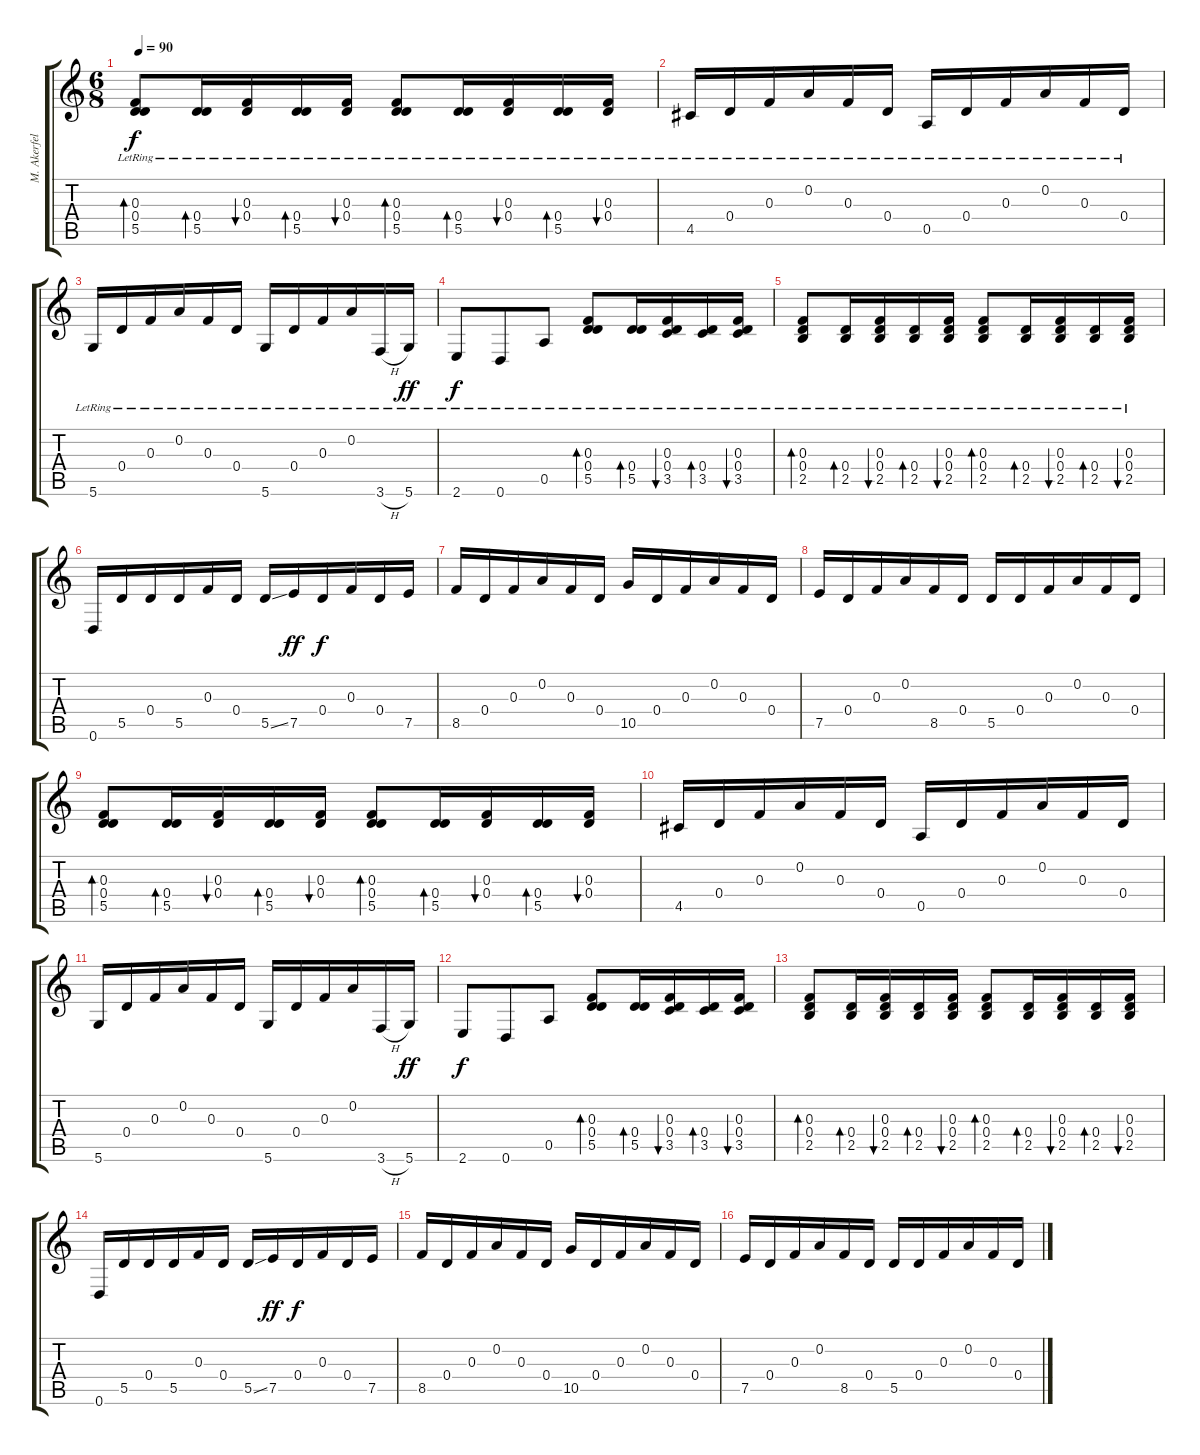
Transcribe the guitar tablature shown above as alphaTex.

\track ("M. Akerfeldt (Acoustic)" "M. Akerfel") {instrument acousticguitarsteel}
\staff {score tabs}
\tuning (E4 A3 F3 D3 A2 D2) {hide}
\ts (6 8)
\tempo 90
\clef g2
\ks c
(0.3{lr} 0.4{lr} 5.5{lr}).8{bd 60 dy f} (0.4{lr} 5.5{lr}).16{bd 60} (0.3{lr} 0.4{lr}).16{bu 60} (0.4{lr} 5.5{lr}).16{bd 60} (0.3{lr} 0.4{lr}).16{bu 60} (0.3{lr} 0.4{lr} 5.5{lr}).8{bd 60} (0.4{lr} 5.5{lr}).16{bd 60} (0.3{lr} 0.4{lr}).16{bu 60} (0.4{lr} 5.5{lr}).16{bd 60} (0.3{lr} 0.4{lr}).16{bu 60} |
4.5{lr}.16 0.4{lr}.16 0.3{lr}.16 0.2{lr}.16 0.3{lr}.16 0.4{lr}.16 0.5{lr}.16 0.4{lr}.16 0.3{lr}.16 0.2{lr}.16 0.3{lr}.16 0.4{lr}.16 |
5.6{lr}.16 0.4{lr}.16 0.3{lr}.16 0.2{lr}.16 0.3{lr}.16 0.4{lr}.16 5.6{lr}.16 0.4{lr}.16 0.3{lr}.16 0.2{lr}.16 3.6{h lr}.16 5.6{lr}.16{dy ff} |
2.6{lr}.8{dy f} 0.6{lr}.8 0.5{lr}.8 (0.3{lr} 0.4{lr} 5.5{lr}).8{bd 60} (0.4{lr} 5.5{lr}).16{bd 60} (0.3{lr} 0.4{lr} 3.5{lr}).16{bu 60} (0.4{lr} 3.5{lr}).16{bd 60} (0.3{lr} 0.4{lr} 3.5{lr}).16{bu 60} |
(0.3{lr} 0.4{lr} 2.5{lr}).8{bd 60} (0.4{lr} 2.5{lr}).16{bd 60} (0.3{lr} 0.4{lr} 2.5{lr}).16{bu 60} (0.4{lr} 2.5{lr}).16{bd 60} (0.3{lr} 0.4{lr} 2.5{lr}).16{bu 60} (0.3{lr} 0.4{lr} 2.5{lr}).8{bd 60} (0.4{lr} 2.5{lr}).16{bd 60} (0.3{lr} 0.4{lr} 2.5{lr}).16{bu 60} (0.4{lr} 2.5{lr}).16{bd 60} (0.3{lr} 0.4{lr} 2.5{lr}).16{bu 60} |
0.6.16 5.5.16 0.4.16 5.5.16 0.3.16 0.4.16 5.5{ss}.16 7.5.16{dy ff} 0.4.16{dy f} 0.3.16 0.4.16 7.5.16 |
8.5.16 0.4.16 0.3.16 0.2.16 0.3.16 0.4.16 10.5.16 0.4.16 0.3.16 0.2.16 0.3.16 0.4.16 |
7.5.16 0.4.16 0.3.16 0.2.16 8.5.16 0.4.16 5.5.16 0.4.16 0.3.16 0.2.16 0.3.16 0.4.16 |
(0.3 0.4 5.5).8{bd 60} (0.4 5.5).16{bd 60} (0.3 0.4).16{bu 60} (0.4 5.5).16{bd 60} (0.3 0.4).16{bu 60} (0.3 0.4 5.5).8{bd 60} (0.4 5.5).16{bd 60} (0.3 0.4).16{bu 60} (0.4 5.5).16{bd 60} (0.3 0.4).16{bu 60} |
4.5.16 0.4.16 0.3.16 0.2.16 0.3.16 0.4.16 0.5.16 0.4.16 0.3.16 0.2.16 0.3.16 0.4.16 |
5.6.16 0.4.16 0.3.16 0.2.16 0.3.16 0.4.16 5.6.16 0.4.16 0.3.16 0.2.16 3.6{h}.16 5.6.16{dy ff} |
2.6.8{dy f} 0.6.8 0.5.8 (0.3 0.4 5.5).8{bd 60} (0.4 5.5).16{bd 60} (0.3 0.4 3.5).16{bu 60} (0.4 3.5).16{bd 60} (0.3 0.4 3.5).16{bu 60} |
(0.3 0.4 2.5).8{bd 60} (0.4 2.5).16{bd 60} (0.3 0.4 2.5).16{bu 60} (0.4 2.5).16{bd 60} (0.3 0.4 2.5).16{bu 60} (0.3 0.4 2.5).8{bd 60} (0.4 2.5).16{bd 60} (0.3 0.4 2.5).16{bu 60} (0.4 2.5).16{bd 60} (0.3 0.4 2.5).16{bu 60} |
0.6.16 5.5.16 0.4.16 5.5.16 0.3.16 0.4.16 5.5{ss}.16 7.5.16{dy ff} 0.4.16{dy f} 0.3.16 0.4.16 7.5.16 |
8.5.16 0.4.16 0.3.16 0.2.16 0.3.16 0.4.16 10.5.16 0.4.16 0.3.16 0.2.16 0.3.16 0.4.16 |
7.5.16 0.4.16 0.3.16 0.2.16 8.5.16 0.4.16 5.5.16 0.4.16 0.3.16 0.2.16 0.3.16 0.4.16
